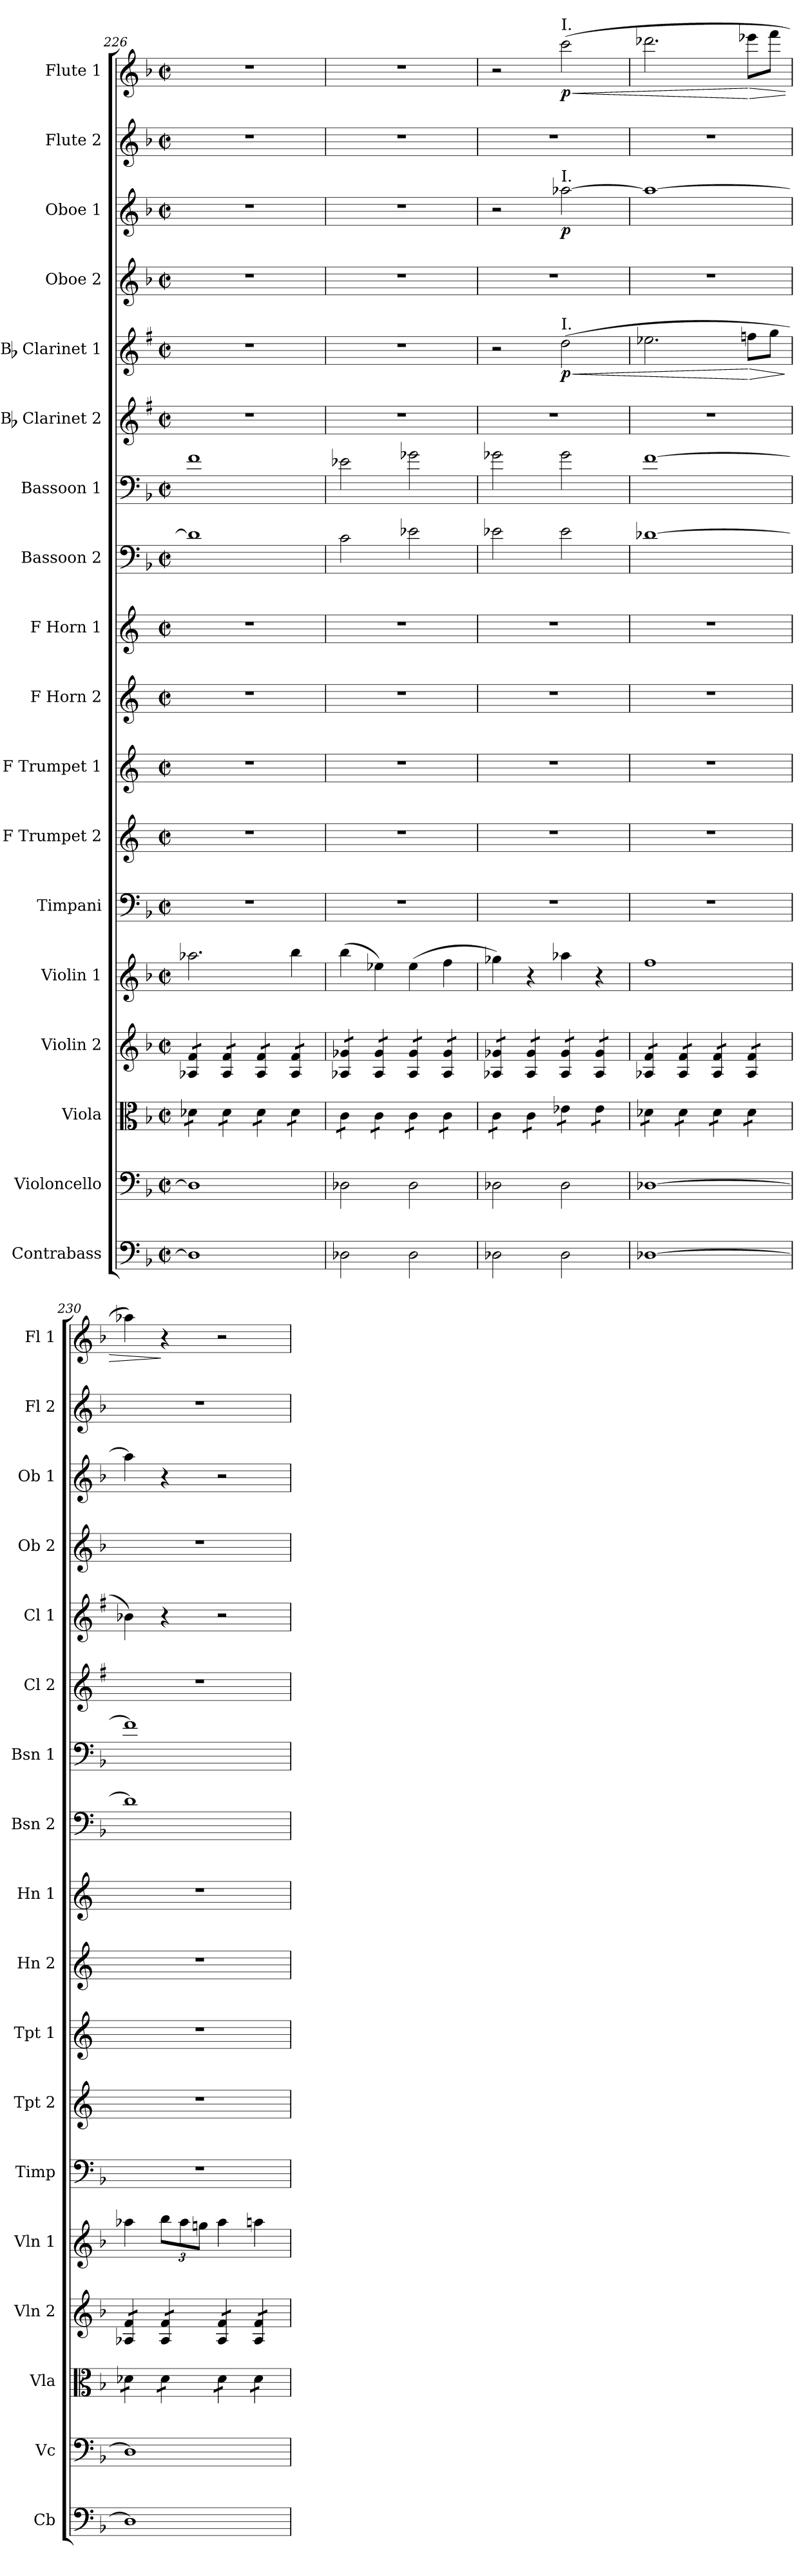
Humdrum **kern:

**kern	**kern	**kern	**kern	**kern	**kern	**kern	**kern	**kern	**kern	**kern	**kern	**kern	**kern	**dynam	**kern	**kern	**dynam	**kern	**kern	**dynam
*part18	*part17	*part16	*part15	*part14	*part13	*part12	*part11	*part10	*part9	*part8	*part7	*part6	*part5	*part5	*part4	*part3	*part3	*part2	*part1	*part1
*staff18	*staff17	*staff16	*staff15	*staff14	*staff13	*staff12	*staff11	*staff10	*staff9	*staff8	*staff7	*staff6	*staff5	*staff5	*staff4	*staff3	*staff3	*staff2	*staff1	*staff1
*I"Contrabass	*I"Violoncello	*I"Viola	*I"Violin 2	*I"Violin 1	*I"Timpani	*I"F Trumpet 2	*I"F Trumpet 1	*I"F Horn 2	*I"F Horn 1	*I"Bassoon 2	*I"Bassoon 1	*I"Bb Clarinet 2	*I"Bb Clarinet 1	*	*I"Oboe 2	*I"Oboe 1	*	*I"Flute 2	*I"Flute 1	*
*I'Cb	*I'Vc	*I'Vla	*I'Vln 2	*I'Vln 1	*I'Timp	*I'Tpt 2	*I'Tpt 1	*I'Hn 2	*I'Hn 1	*I'Bsn 2	*I'Bsn 1	*I'Cl 2	*I'Cl 1	*	*I'Ob 2	*I'Ob 1	*	*I'Fl 2	*I'Fl 1	*
*clefF4	*clefF4	*clefC3	*clefG2	*clefG2	*clefF4	*clefG2	*clefG2	*clefG2	*clefG2	*clefF4	*clefF4	*clefG2	*clefG2	*	*clefG2	*clefG2	*	*clefG2	*clefG2	*
*ITrd7c12	*	*	*	*	*	*ITrd-3c-5	*ITrd-3c-5	*ITrd4c7	*ITrd4c7	*	*	*ITrd1c2	*ITrd1c2	*	*	*	*	*	*	*
*k[b-]	*k[b-]	*k[b-]	*k[b-]	*k[b-]	*k[b-]	*k[b-]	*k[b-]	*k[b-]	*k[b-]	*k[b-]	*k[b-]	*k[b-]	*k[b-]	*	*k[b-]	*k[b-]	*	*k[b-]	*k[b-]	*
*M2/2	*M2/2	*M2/2	*M2/2	*M2/2	*M2/2	*M2/2	*M2/2	*M2/2	*M2/2	*M2/2	*M2/2	*M2/2	*M2/2	*	*M2/2	*M2/2	*	*M2/2	*M2/2	*
*met(c|)	*met(c|)	*met(c|)	*met(c|)	*met(c|)	*met(c|)	*met(c|)	*met(c|)	*met(c|)	*met(c|)	*met(c|)	*met(c|)	*met(c|)	*met(c|)	*	*met(c|)	*met(c|)	*	*met(c|)	*met(c|)	*
=226	=226	=226	=226	=226	=226	=226	=226	=226	=226	=226	=226	=226	=226	=226	=226	=226	=226	=226	=226	=226
*	*	*tremolo	*	*	*	*	*	*	*	*	*	*	*	*	*	*	*	*	*	*
*	*	*	*tremolo	*	*	*	*	*	*	*	*	*	*	*	*	*	*	*	*	*
1DD-]	1D-]	12d-X\L	12A-X/ 12f/L	2.aa-X\	1r	1r	1r	1r	1r	1d-]	1f	1r	1r	.	1r	1r	.	1r	1r	.
.	.	12d-X\	12A-X/ 12f/	.	.	.	.	.	.	.	.	.	.	.	.	.	.	.	.	.
.	.	12d-X\J	12A-X/ 12f/J	.	.	.	.	.	.	.	.	.	.	.	.	.	.	.	.	.
.	.	12d-\L	12A-/ 12f/L	.	.	.	.	.	.	.	.	.	.	.	.	.	.	.	.	.
.	.	12d-\	12A-/ 12f/	.	.	.	.	.	.	.	.	.	.	.	.	.	.	.	.	.
.	.	12d-\J	12A-/ 12f/J	.	.	.	.	.	.	.	.	.	.	.	.	.	.	.	.	.
.	.	12d-\L	12A-/ 12f/L	.	.	.	.	.	.	.	.	.	.	.	.	.	.	.	.	.
.	.	12d-\	12A-/ 12f/	.	.	.	.	.	.	.	.	.	.	.	.	.	.	.	.	.
.	.	12d-\J	12A-/ 12f/J	.	.	.	.	.	.	.	.	.	.	.	.	.	.	.	.	.
.	.	12d-\L	12A-/ 12f/L	4bb-\	.	.	.	.	.	.	.	.	.	.	.	.	.	.	.	.
.	.	12d-\	12A-/ 12f/	.	.	.	.	.	.	.	.	.	.	.	.	.	.	.	.	.
.	.	12d-\J	12A-/ 12f/J	.	.	.	.	.	.	.	.	.	.	.	.	.	.	.	.	.
!!LO:PB:g=z
=227	=227	=227	=227	=227	=227	=227	=227	=227	=227	=227	=227	=227	=227	=227	=227	=227	=227	=227	=227	=227
2DD-X\	2D-X\	12c\L	12A-X/ 12g-X/L	(4bb-\	1r	1r	1r	1r	1r	2c\	2e-X\	1r	1r	.	1r	1r	.	1r	1r	.
.	.	12c\	12A-X/ 12g-X/	.	.	.	.	.	.	.	.	.	.	.	.	.	.	.	.	.
.	.	12c\J	12A-X/ 12g-X/J	.	.	.	.	.	.	.	.	.	.	.	.	.	.	.	.	.
.	.	12c\L	12A-/ 12g-/L	4ee-X\)	.	.	.	.	.	.	.	.	.	.	.	.	.	.	.	.
.	.	12c\	12A-/ 12g-/	.	.	.	.	.	.	.	.	.	.	.	.	.	.	.	.	.
.	.	12c\J	12A-/ 12g-/J	.	.	.	.	.	.	.	.	.	.	.	.	.	.	.	.	.
2DD-\	2D-\	12c\L	12A-/ 12g-/L	(4ee-\	.	.	.	.	.	2e-X\	2g-X\	.	.	.	.	.	.	.	.	.
.	.	12c\	12A-/ 12g-/	.	.	.	.	.	.	.	.	.	.	.	.	.	.	.	.	.
.	.	12c\J	12A-/ 12g-/J	.	.	.	.	.	.	.	.	.	.	.	.	.	.	.	.	.
.	.	12c\L	12A-/ 12g-/L	4ff\	.	.	.	.	.	.	.	.	.	.	.	.	.	.	.	.
.	.	12c\	12A-/ 12g-/	.	.	.	.	.	.	.	.	.	.	.	.	.	.	.	.	.
.	.	12c\J	12A-/ 12g-/J	.	.	.	.	.	.	.	.	.	.	.	.	.	.	.	.	.
=228	=228	=228	=228	=228	=228	=228	=228	=228	=228	=228	=228	=228	=228	=228	=228	=228	=228	=228	=228	=228
2DD-X\	2D-X\	12c\L	12A-X/ 12g-X/L	4gg-X\)	1r	1r	1r	1r	1r	2e-X\	2g-X\	1r	2r	.	1r	2r	.	1r	2r	.
.	.	12c\	12A-X/ 12g-X/	.	.	.	.	.	.	.	.	.	.	.	.	.	.	.	.	.
.	.	12c\J	12A-X/ 12g-X/J	.	.	.	.	.	.	.	.	.	.	.	.	.	.	.	.	.
.	.	12c\L	12A-/ 12g-/L	4r	.	.	.	.	.	.	.	.	.	.	.	.	.	.	.	.
.	.	12c\	12A-/ 12g-/	.	.	.	.	.	.	.	.	.	.	.	.	.	.	.	.	.
.	.	12c\J	12A-/ 12g-/J	.	.	.	.	.	.	.	.	.	.	.	.	.	.	.	.	.
!	!	!	!	!	!	!	!	!	!	!	!	!	!	!	!	!	!	!	!LO:TX:a:t=I.	!
!	!	!	!	!	!	!	!	!	!	!	!	!	!	!	!	!LO:TX:a:t=I.	!	!	!	!
!	!	!	!	!	!	!	!	!	!	!	!	!	!LO:TX:a:t=I.	!	!	!	!	!	!	!
!	!	!	!	!	!	!	!	!	!	!	!	!	!	!LO:HP:b	!	!	!	!	!	!LO:HP:b
!	!	!	!	!	!	!	!	!	!	!	!	!	!	!LO:DY:n=1:b	!	!	!LO:DY:b	!	!	!LO:DY:n=1:b
2DD-\	2D-\	12e-X\L	12A-/ 12g-/L	4aa-X\	.	.	.	.	.	2e-\	2g-\	.	(2cc\	< p	.	[2aa-X\	p	.	(2ccc\	< p
.	.	12e-X\	12A-/ 12g-/	.	.	.	.	.	.	.	.	.	.	.	.	.	.	.	.	.
.	.	12e-X\J	12A-/ 12g-/J	.	.	.	.	.	.	.	.	.	.	.	.	.	.	.	.	.
.	.	12e-\L	12A-/ 12g-/L	4r	.	.	.	.	.	.	.	.	.	.	.	.	.	.	.	.
.	.	12e-\	12A-/ 12g-/	.	.	.	.	.	.	.	.	.	.	.	.	.	.	.	.	.
.	.	12e-\J	12A-/ 12g-/J	.	.	.	.	.	.	.	.	.	.	.	.	.	.	.	.	.
=229	=229	=229	=229	=229	=229	=229	=229	=229	=229	=229	=229	=229	=229	=229	=229	=229	=229	=229	=229	=229
[1DD-X	[1D-X	12d-X\L	12A-X/ 12f/L	1ff	1r	1r	1r	1r	1r	[1d-X	[1f	1r	2.dd-X\	.	1r	1aa-_	.	1r	2.ddd-X\	.
.	.	12d-X\	12A-X/ 12f/	.	.	.	.	.	.	.	.	.	.	.	.	.	.	.	.	.
.	.	12d-X\J	12A-X/ 12f/J	.	.	.	.	.	.	.	.	.	.	.	.	.	.	.	.	.
.	.	12d-\L	12A-/ 12f/L	.	.	.	.	.	.	.	.	.	.	.	.	.	.	.	.	.
.	.	12d-\	12A-/ 12f/	.	.	.	.	.	.	.	.	.	.	.	.	.	.	.	.	.
.	.	12d-\J	12A-/ 12f/J	.	.	.	.	.	.	.	.	.	.	.	.	.	.	.	.	.
.	.	12d-\L	12A-/ 12f/L	.	.	.	.	.	.	.	.	.	.	.	.	.	.	.	.	.
.	.	12d-\	12A-/ 12f/	.	.	.	.	.	.	.	.	.	.	.	.	.	.	.	.	.
.	.	12d-\J	12A-/ 12f/J	.	.	.	.	.	.	.	.	.	.	.	.	.	.	.	.	.
!	!	!	!	!	!	!	!	!	!	!	!	!	!	!LO:HP:n=1:b	!	!	!	!	!	!LO:HP:n=1:b
.	.	12d-\L	12A-/ 12f/L	.	.	.	.	.	.	.	.	.	8ee-X\L	[ >	.	.	.	.	8eee-X\L	[ >
.	.	12d-\	12A-/ 12f/	.	.	.	.	.	.	.	.	.	.	.	.	.	.	.	.	.
.	.	.	.	.	.	.	.	.	.	.	.	.	8ff\J	.	.	.	.	.	8fff\J	.
.	.	12d-\J	12A-/ 12f/J	.	.	.	.	.	.	.	.	.	.	.	.	.	.	.	.	.
.	.	.	.	.	.	.	.	.	.	.	.	.	.	]	.	.	.	.	.	.
=230	=230	=230	=230	=230	=230	=230	=230	=230	=230	=230	=230	=230	=230	=230	=230	=230	=230	=230	=230	=230
1DD-]	1D-]	12d-X\L	12A-X/ 12f/L	4aa-X\	1r	1r	1r	1r	1r	1d-]	1f]	1r	4a-X\)	.	1r	4aa-\]	.	1r	4aa-X\)	.
.	.	12d-X\	12A-X/ 12f/	.	.	.	.	.	.	.	.	.	.	.	.	.	.	.	.	.
.	.	12d-X\J	12A-X/ 12f/J	.	.	.	.	.	.	.	.	.	.	.	.	.	.	.	.	.
*	*	*	*	*Xbrackettup	*	*	*	*	*	*	*	*	*	*	*	*	*	*	*	*
.	.	12d-\L	12A-/ 12f/L	12bb-\L	.	.	.	.	.	.	.	.	4r	.	.	4r	.	.	4r	]
.	.	12d-\	12A-/ 12f/	12aa-\	.	.	.	.	.	.	.	.	.	.	.	.	.	.	.	.
.	.	12d-\J	12A-/ 12f/J	12ggn\J	.	.	.	.	.	.	.	.	.	.	.	.	.	.	.	.
.	.	12d-\L	12A-/ 12f/L	4aa-\	.	.	.	.	.	.	.	.	2r	.	.	2r	.	.	2r	.
.	.	12d-\	12A-/ 12f/	.	.	.	.	.	.	.	.	.	.	.	.	.	.	.	.	.
.	.	12d-\J	12A-/ 12f/J	.	.	.	.	.	.	.	.	.	.	.	.	.	.	.	.	.
.	.	12d-\L	12A-/ 12f/L	4aan\	.	.	.	.	.	.	.	.	.	.	.	.	.	.	.	.
.	.	12d-\	12A-/ 12f/	.	.	.	.	.	.	.	.	.	.	.	.	.	.	.	.	.
.	.	12d-\J	12A-/ 12f/J	.	.	.	.	.	.	.	.	.	.	.	.	.	.	.	.	.
*	*	*	*Xtremolo	*	*	*	*	*	*	*	*	*	*	*	*	*	*	*	*	*
*	*	*Xtremolo	*	*	*	*	*	*	*	*	*	*	*	*	*	*	*	*	*	*
=	=	=	=	=	=	=	=	=	=	=	=	=	=	=	=	=	=	=	=	=
*-	*-	*-	*-	*-	*-	*-	*-	*-	*-	*-	*-	*-	*-	*-	*-	*-	*-	*-	*-	*-
